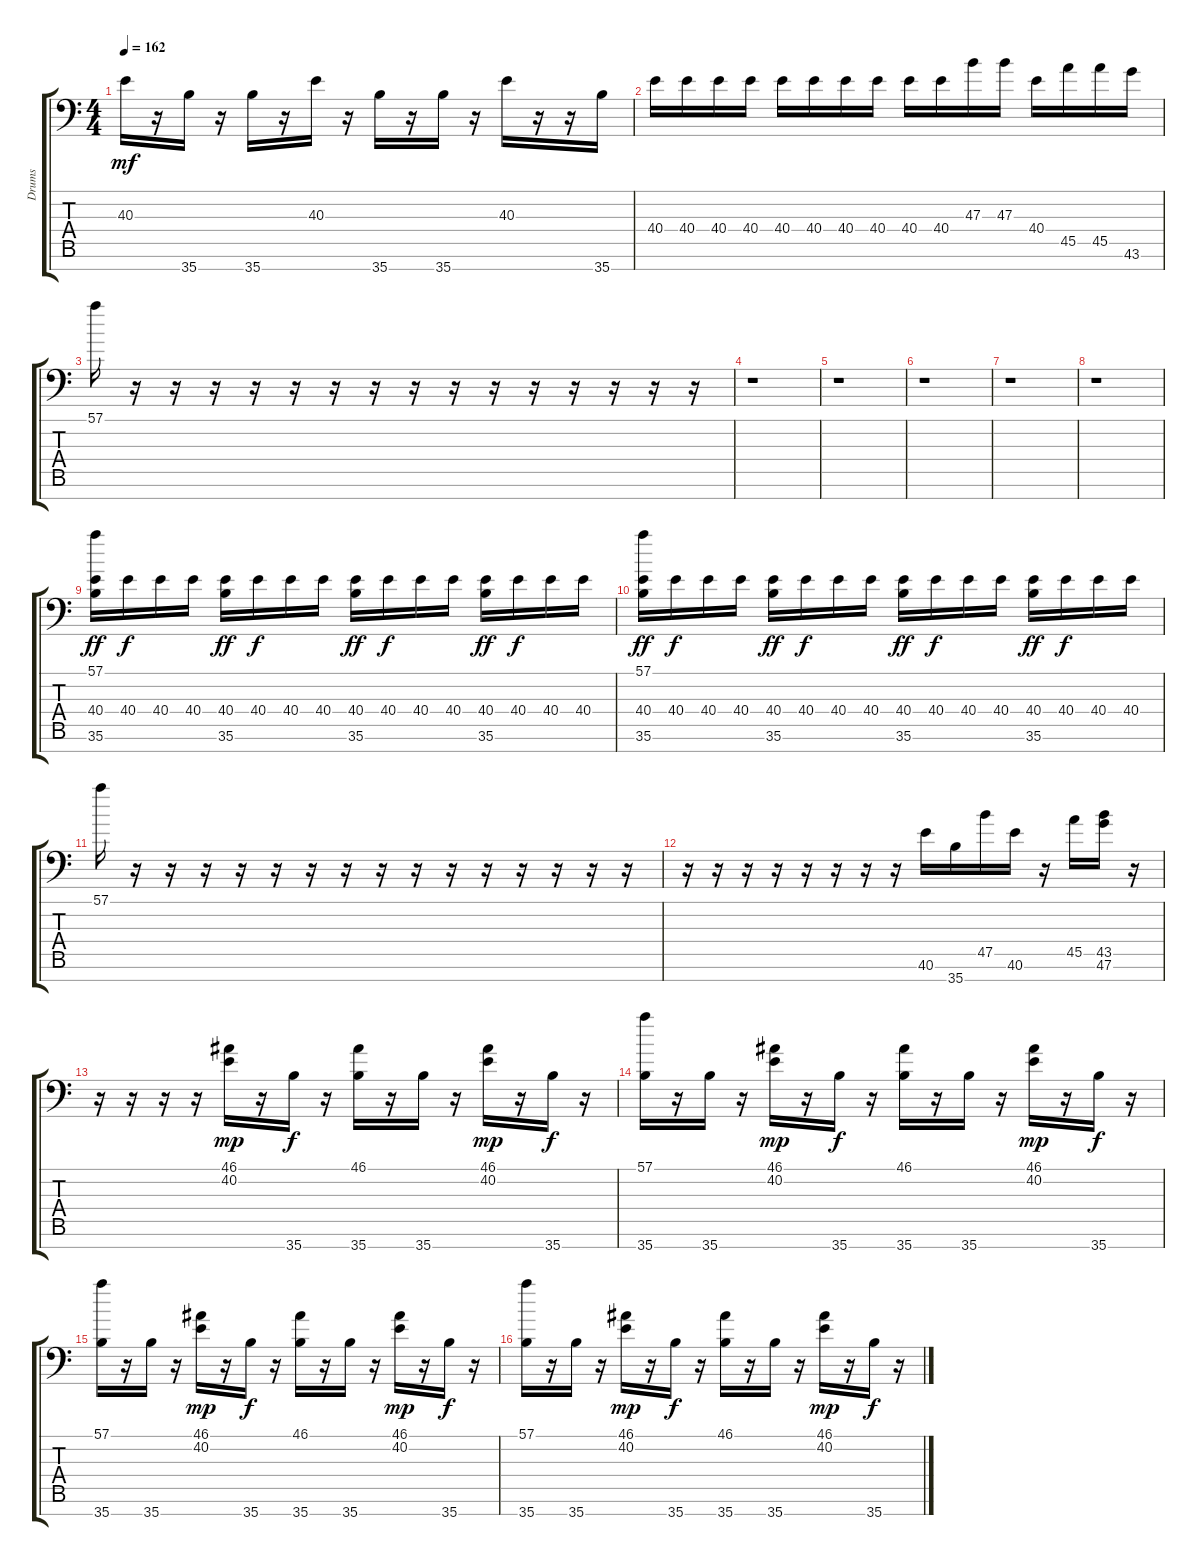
\track ("Drums" "Drums") {instrument acousticgrandpiano}
\staff {score tabs}
\tuning (C-1 C-1 C-1 C-1 C-1 C-1 C-1) {hide}
\ts (4 4)
\tempo 162
\clef f4
\ks c
40.3.16{dy mf} r.16 35.7.16 r.16 35.7.16 r.16 40.3.16 r.16 35.7.16 r.16 35.7.16 r.16 40.3.16 r.16 r.16 35.7.16 |
40.4.16 40.4.16 40.4.16 40.4.16 40.4.16 40.4.16 40.4.16 40.4.16 40.4.16 40.4.16 47.3.16 47.3.16 40.4.16 45.5.16 45.5.16 43.6.16 |
57.1.16 r.16 r.16 r.16 r.16 r.16 r.16 r.16 r.16 r.16 r.16 r.16 r.16 r.16 r.16 r.16 |
r.1 |
r.1 |
r.1 |
r.1 |
r.1 |
(57.1 40.4 35.6).16{dy ff} 40.4.16{dy f} 40.4.16 40.4.16 (40.4 35.6).16{dy ff} 40.4.16{dy f} 40.4.16 40.4.16 (40.4 35.6).16{dy ff} 40.4.16{dy f} 40.4.16 40.4.16 (40.4 35.6).16{dy ff} 40.4.16{dy f} 40.4.16 40.4.16 |
(57.1 40.4 35.6).16{dy ff} 40.4.16{dy f} 40.4.16 40.4.16 (40.4 35.6).16{dy ff} 40.4.16{dy f} 40.4.16 40.4.16 (40.4 35.6).16{dy ff} 40.4.16{dy f} 40.4.16 40.4.16 (40.4 35.6).16{dy ff} 40.4.16{dy f} 40.4.16 40.4.16 |
57.1.16 r.16 r.16 r.16 r.16 r.16 r.16 r.16 r.16 r.16 r.16 r.16 r.16 r.16 r.16 r.16 |
r.16 r.16 r.16 r.16 r.16 r.16 r.16 r.16 40.6.16 35.7.16 47.5.16 40.6.16 r.16 45.5.16 (43.5 47.6).16 r.16 |
r.16 r.16 r.16 r.16 (46.1 40.2).16{dy mp} r.16 35.7.16{dy f} r.16 (46.1 35.7).16 r.16 35.7.16 r.16 (46.1 40.2).16{dy mp} r.16 35.7.16{dy f} r.16 |
(57.1 35.7).16 r.16 35.7.16 r.16 (46.1 40.2).16{dy mp} r.16 35.7.16{dy f} r.16 (46.1 35.7).16 r.16 35.7.16 r.16 (46.1 40.2).16{dy mp} r.16 35.7.16{dy f} r.16 |
(57.1 35.7).16 r.16 35.7.16 r.16 (46.1 40.2).16{dy mp} r.16 35.7.16{dy f} r.16 (46.1 35.7).16 r.16 35.7.16 r.16 (46.1 40.2).16{dy mp} r.16 35.7.16{dy f} r.16 |
(57.1 35.7).16 r.16 35.7.16 r.16 (46.1 40.2).16{dy mp} r.16 35.7.16{dy f} r.16 (46.1 35.7).16 r.16 35.7.16 r.16 (46.1 40.2).16{dy mp} r.16 35.7.16{dy f} r.16
